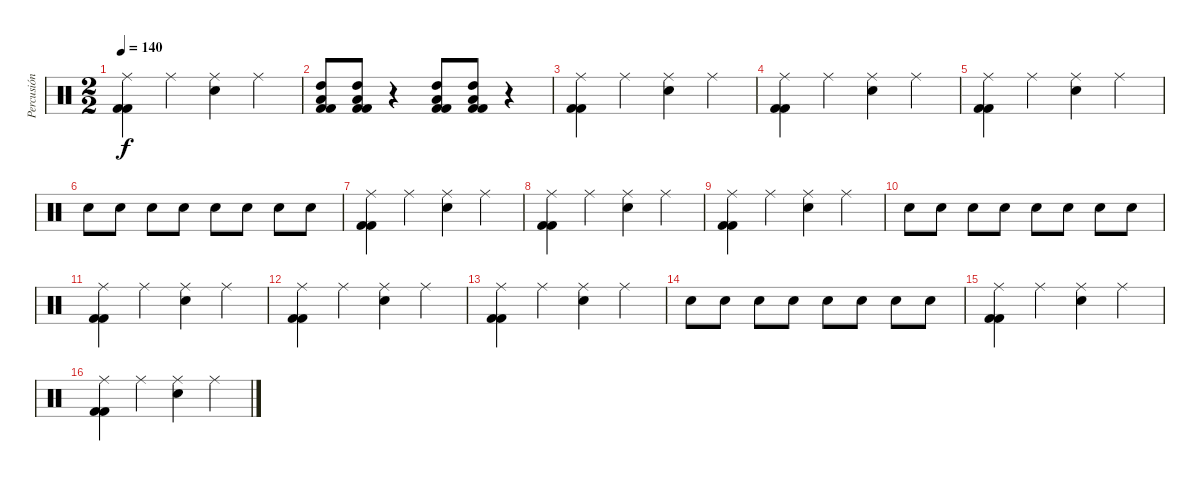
\track ("Percusión" "Percusión") {instrument percussion}
\staff {score}
\articulation defaults
\ts (2 2)
\tempo 140
\clef neutral
\ks c
("Ride (middle)" "Kick (hit) 2" "Kick (hit) 2").4{dy f} "Ride (middle)".4 ("Ride (middle)" "Snare (hit) 2").4 "Ride (middle)".4 |
("Kick (hit) 2" "Low Tom (hit)" "High Tom (hit)" "Kick (hit) 2").8 ("Kick (hit) 2" "Low Tom (hit)" "High Tom (hit)" "Kick (hit) 2").8 r.4 ("Kick (hit) 2" "Low Tom (hit)" "High Tom (hit)" "Kick (hit) 2").8 ("Kick (hit) 2" "Low Tom (hit)" "High Tom (hit)" "Kick (hit) 2").8 r.4 |
("Ride (middle)" "Kick (hit) 2" "Kick (hit) 2").4 "Ride (middle)".4 ("Ride (middle)" "Snare (hit) 2").4 "Ride (middle)".4 |
("Ride (middle)" "Kick (hit) 2" "Kick (hit) 2").4 "Ride (middle)".4 ("Ride (middle)" "Snare (hit) 2").4 "Ride (middle)".4 |
("Ride (middle)" "Kick (hit) 2" "Kick (hit) 2").4 "Ride (middle)".4 ("Ride (middle)" "Snare (hit) 2").4 "Ride (middle)".4 |
"Snare (hit) 2".8 "Snare (hit) 2".8 "Snare (hit) 2".8 "Snare (hit) 2".8 "Snare (hit) 2".8 "Snare (hit) 2".8 "Snare (hit) 2".8 "Snare (hit) 2".8 |
("Ride (middle)" "Kick (hit) 2" "Kick (hit) 2").4 "Ride (middle)".4 ("Ride (middle)" "Snare (hit) 2").4 "Ride (middle)".4 |
("Ride (middle)" "Kick (hit) 2" "Kick (hit) 2").4 "Ride (middle)".4 ("Ride (middle)" "Snare (hit) 2").4 "Ride (middle)".4 |
("Ride (middle)" "Kick (hit) 2" "Kick (hit) 2").4 "Ride (middle)".4 ("Ride (middle)" "Snare (hit) 2").4 "Ride (middle)".4 |
"Snare (hit) 2".8 "Snare (hit) 2".8 "Snare (hit) 2".8 "Snare (hit) 2".8 "Snare (hit) 2".8 "Snare (hit) 2".8 "Snare (hit) 2".8 "Snare (hit) 2".8 |
("Ride (middle)" "Kick (hit) 2" "Kick (hit) 2").4 "Ride (middle)".4 ("Ride (middle)" "Snare (hit) 2").4 "Ride (middle)".4 |
("Ride (middle)" "Kick (hit) 2" "Kick (hit) 2").4 "Ride (middle)".4 ("Ride (middle)" "Snare (hit) 2").4 "Ride (middle)".4 |
("Ride (middle)" "Kick (hit) 2" "Kick (hit) 2").4 "Ride (middle)".4 ("Ride (middle)" "Snare (hit) 2").4 "Ride (middle)".4 |
"Snare (hit) 2".8 "Snare (hit) 2".8 "Snare (hit) 2".8 "Snare (hit) 2".8 "Snare (hit) 2".8 "Snare (hit) 2".8 "Snare (hit) 2".8 "Snare (hit) 2".8 |
("Ride (middle)" "Kick (hit) 2" "Kick (hit) 2").4 "Ride (middle)".4 ("Ride (middle)" "Snare (hit) 2").4 "Ride (middle)".4 |
("Ride (middle)" "Kick (hit) 2" "Kick (hit) 2").4 "Ride (middle)".4 ("Ride (middle)" "Snare (hit) 2").4 "Ride (middle)".4
